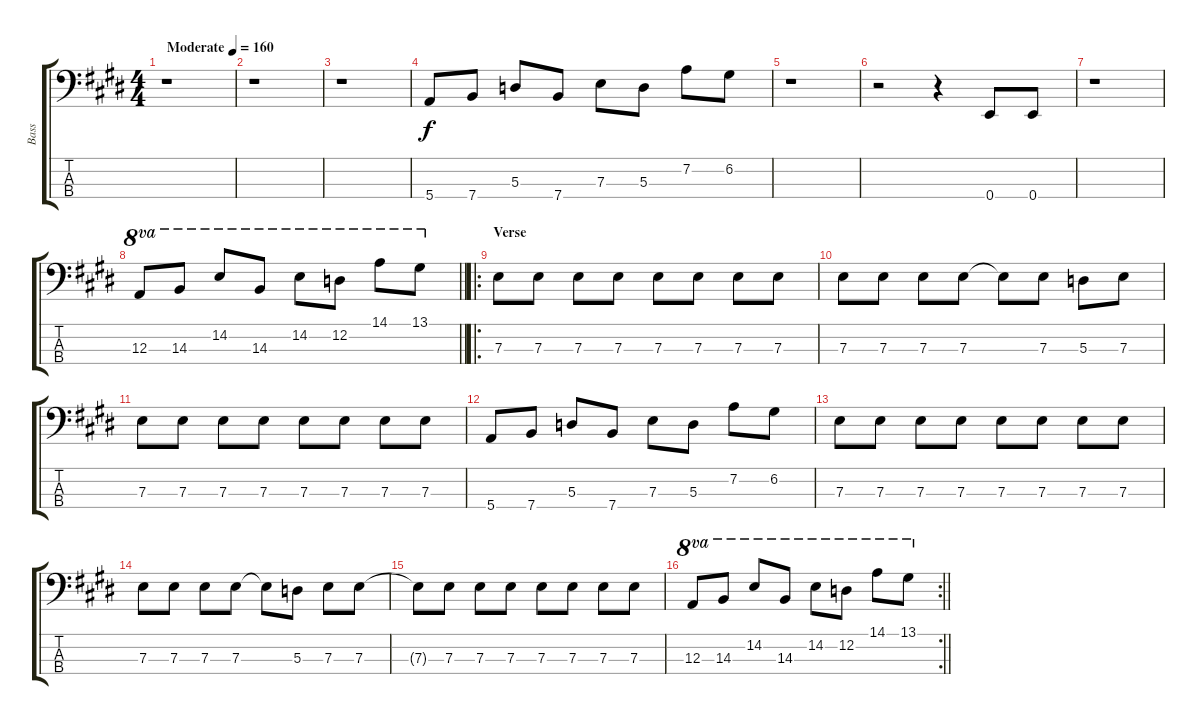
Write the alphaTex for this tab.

\track ("Bass" "Bass") {instrument electricbassfinger}
\staff {score tabs}
\tuning (G2 D2 A1 E1) {hide}
\ts (4 4)
\tempo (160 "Moderate")
\clef f4
\ks e
r.1{dy f instrument electricbassfinger} |
r.1 |
r.1 |
5.4.8 7.4.8 5.3.8 7.4.8 7.3.8 5.3.8 7.2.8 6.2.8 |
r.1 |
r.2 r.4 0.4.8 0.4.8 |
r.1 |
\barLineRight lightlight
12.3.8{ot 8va} 14.3.8{ot 8va} 14.2.8{ot 8va} 14.3.8{ot 8va} 14.2.8{ot 8va} 12.2.8{ot 8va} 14.1.8{ot 8va} 13.1.8{ot 8va} |
\ro
\section ("" "Verse")
7.3.8 7.3.8 7.3.8 7.3.8 7.3.8 7.3.8 7.3.8 7.3.8 |
7.3.8 7.3.8 7.3.8 7.3.8 7.3{t}.8 7.3.8 5.3.8 7.3.8 |
7.3.8 7.3.8 7.3.8 7.3.8 7.3.8 7.3.8 7.3.8 7.3.8 |
5.4.8 7.4.8 5.3.8 7.4.8 7.3.8 5.3.8 7.2.8 6.2.8 |
7.3.8 7.3.8 7.3.8 7.3.8 7.3.8 7.3.8 7.3.8 7.3.8 |
7.3.8 7.3.8 7.3.8 7.3.8 7.3{t}.8 5.3.8 7.3.8 7.3.8 |
7.3{t}.8 7.3.8 7.3.8 7.3.8 7.3.8 7.3.8 7.3.8 7.3.8 |
\rc 2
\barLineRight lightlight
12.3.8{ot 8va} 14.3.8{ot 8va} 14.2.8{ot 8va} 14.3.8{ot 8va} 14.2.8{ot 8va} 12.2.8{ot 8va} 14.1.8{ot 8va} 13.1.8{ot 8va}
